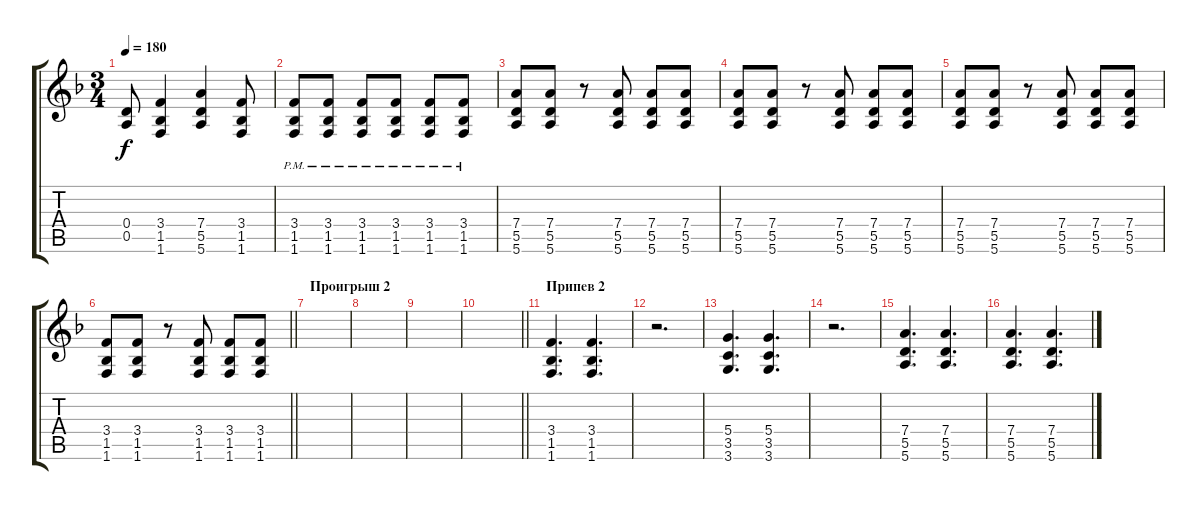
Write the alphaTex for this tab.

\track "" {instrument acousticguitarsteel}
\staff {score tabs}
\tuning (E4 B3 G3 D3 A2 E2) {hide}
\ts (3 4)
\tempo 180
\clef g2
\ks dminor
(0.4 0.5).8{dy f} (3.4 1.5 1.6).4 (7.4 5.5 5.6).4 (3.4 1.5 1.6).8 |
(3.4 1.5{pm} 1.6{pm}).8 (3.4 1.5{pm} 1.6{pm}).8 (3.4 1.5{pm} 1.6{pm}).8 (3.4 1.5{pm} 1.6{pm}).8 (3.4 1.5{pm} 1.6{pm}).8 (3.4 1.5{pm} 1.6{pm}).8 |
(7.4 5.5 5.6).8 (7.4 5.5 5.6).8 r.8 (7.4 5.5 5.6).8 (7.4 5.5 5.6).8 (7.4 5.5 5.6).8 |
(7.4 5.5 5.6).8 (7.4 5.5 5.6).8 r.8 (7.4 5.5 5.6).8 (7.4 5.5 5.6).8 (7.4 5.5 5.6).8 |
(7.4 5.5 5.6).8 (7.4 5.5 5.6).8 r.8 (7.4 5.5 5.6).8 (7.4 5.5 5.6).8 (7.4 5.5 5.6).8 |
\barLineRight lightlight
(3.4 1.5 1.6).8 (3.4 1.5 1.6).8 r.8 (3.4 1.5 1.6).8 (3.4 1.5 1.6).8 (3.4 1.5 1.6).8 |
\section ("" "Проигрыш 2")
|
|
|
\barLineRight lightlight
|
\section ("" "Припев 2")
(3.4 1.5 1.6).4{d} (3.4 1.5 1.6).4{d} |
r.2{d} |
(5.4 3.5 3.6).4{d} (5.4 3.5 3.6).4{d} |
r.2{d} |
(7.4 5.5 5.6).4{d} (7.4 5.5 5.6).4{d} |
(7.4 5.5 5.6).4{d} (7.4 5.5 5.6).4{d}
